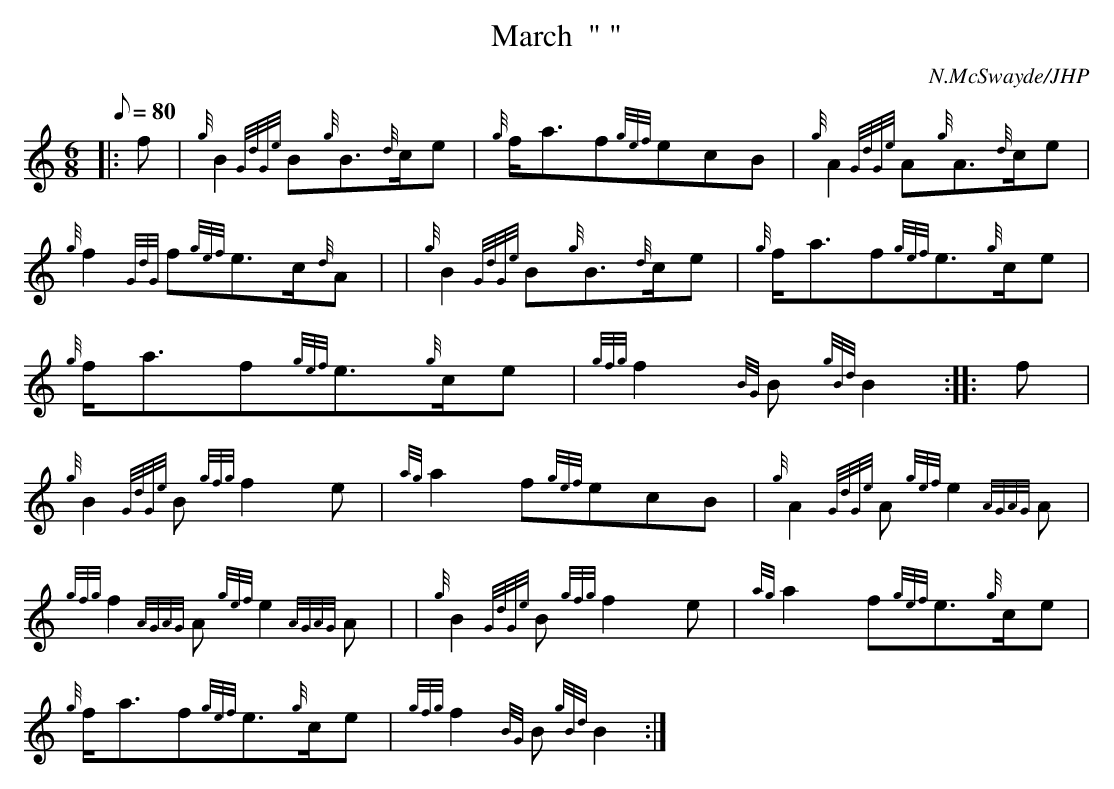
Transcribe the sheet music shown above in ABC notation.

X:1
T:March  " "
M:6/8
L:1/8
Q:80
C:N.McSwayde/JHP
K:HP
|: f | \
{g}B2{GdGe}B{g}B3/2{d}c/2e | \
{g}f/2a3/2f{gef}ecB | \
{g}A2{GdGe}A{g}A3/2{d}c/2e |
{g}f2{GdG}f{gef}e3/2c/2{d}A | | \
{g}B2{GdGe}B{g}B3/2{d}c/2e | \
{g}f/2a3/2f{gef}e3/2{g}c/2e |
{g}f/2a3/2f{gef}e3/2{g}c/2e | \
{gfg}f2{BG}B{gBd}B2 :: \
f |
{g}B2{GdGe}B{gfg}f2e | \
{ag}a2f{gef}ecB | \
{g}A2{GdGe}A{gef}e2{AGAG}A |
{gfg}f2{AGAG}A{gef}e2{AGAG}A | | \
{g}B2{GdGe}B{gfg}f2e | \
{ag}a2f{gef}e3/2{g}c/2e |
{g}f/2a3/2f{gef}e3/2{g}c/2e | \
{gfg}f2{BG}B{gBd}B2 :|
